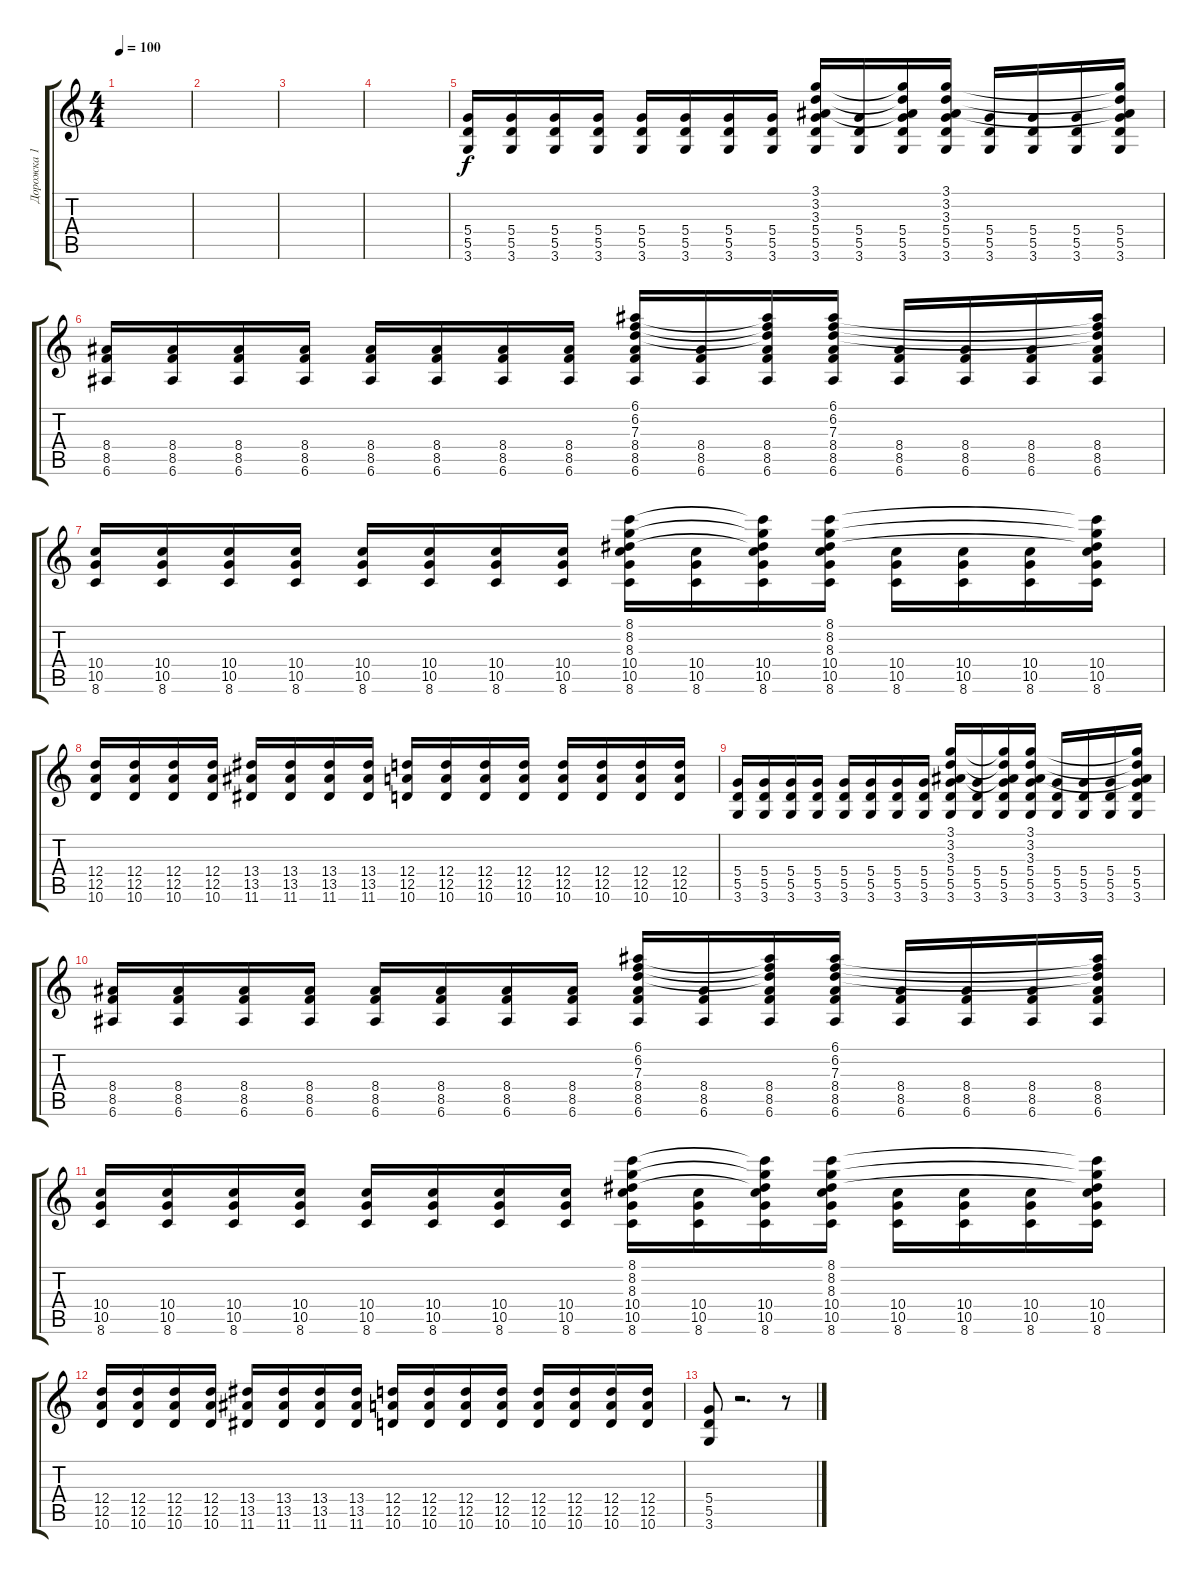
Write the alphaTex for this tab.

\track ("Дорожка 1" "Дорожка 1") {instrument electricguitarclean}
\staff {score tabs}
\tuning (E4 B3 G3 D3 A2 E2) {hide}
\ts (4 4)
\tempo 100
\clef g2
\ks c
|
|
|
|
(5.4 5.5 3.6).16 (5.4 5.5 3.6).16 (5.4 5.5 3.6).16 (5.4 5.5 3.6).16 (5.4 5.5 3.6).16 (5.4 5.5 3.6).16 (5.4 5.5 3.6).16 (5.4 5.5 3.6).16 (3.1 3.2 3.3 5.4 5.5 3.6).16 (5.4 5.5 3.6).16 (3.1{t} 3.2{t} 3.3{t} 5.4 5.5 3.6).16 (3.1 3.2 3.3 5.4 5.5 3.6).16 (5.4 5.5 3.6).16 (5.4 5.5 3.6).16 (5.4 5.5 3.6).16 (3.1{t} 3.2{t} 3.3{t} 5.4 5.5 3.6).16 |
(8.4 8.5 6.6).16 (8.4 8.5 6.6).16 (8.4 8.5 6.6).16 (8.4 8.5 6.6).16 (8.4 8.5 6.6).16 (8.4 8.5 6.6).16 (8.4 8.5 6.6).16 (8.4 8.5 6.6).16 (6.1 6.2 7.3 8.4 8.5 6.6).16 (8.4 8.5 6.6).16 (6.1{t} 6.2{t} 7.3{t} 8.4 8.5 6.6).16 (6.1 6.2 7.3 8.4 8.5 6.6).16 (8.4 8.5 6.6).16 (8.4 8.5 6.6).16 (8.4 8.5 6.6).16 (6.1{t} 6.2{t} 7.3{t} 8.4 8.5 6.6).16 |
(10.4 10.5 8.6).16 (10.4 10.5 8.6).16 (10.4 10.5 8.6).16 (10.4 10.5 8.6).16 (10.4 10.5 8.6).16 (10.4 10.5 8.6).16 (10.4 10.5 8.6).16 (10.4 10.5 8.6).16 (8.1 8.2 8.3 10.4 10.5 8.6).16 (10.4 10.5 8.6).16 (8.1{t} 8.2{t} 8.3{t} 10.4 10.5 8.6).16 (8.1 8.2 8.3 10.4 10.5 8.6).16 (10.4 10.5 8.6).16 (10.4 10.5 8.6).16 (10.4 10.5 8.6).16 (8.1{t} 8.2{t} 8.3{t} 10.4 10.5 8.6).16 |
(12.4 12.5 10.6).16 (12.4 12.5 10.6).16 (12.4 12.5 10.6).16 (12.4 12.5 10.6).16 (13.4 13.5 11.6).16 (13.4 13.5 11.6).16 (13.4 13.5 11.6).16 (13.4 13.5 11.6).16 (12.4 12.5 10.6).16 (12.4 12.5 10.6).16 (12.4 12.5 10.6).16 (12.4 12.5 10.6).16 (12.4 12.5 10.6).16 (12.4 12.5 10.6).16 (12.4 12.5 10.6).16 (12.4 12.5 10.6).16 |
(5.4 5.5 3.6).16 (5.4 5.5 3.6).16 (5.4 5.5 3.6).16 (5.4 5.5 3.6).16 (5.4 5.5 3.6).16 (5.4 5.5 3.6).16 (5.4 5.5 3.6).16 (5.4 5.5 3.6).16 (3.1 3.2 3.3 5.4 5.5 3.6).16 (5.4 5.5 3.6).16 (3.1{t} 3.2{t} 3.3{t} 5.4 5.5 3.6).16 (3.1 3.2 3.3 5.4 5.5 3.6).16 (5.4 5.5 3.6).16 (5.4 5.5 3.6).16 (5.4 5.5 3.6).16 (3.1{t} 3.2{t} 3.3{t} 5.4 5.5 3.6).16 |
(8.4 8.5 6.6).16 (8.4 8.5 6.6).16 (8.4 8.5 6.6).16 (8.4 8.5 6.6).16 (8.4 8.5 6.6).16 (8.4 8.5 6.6).16 (8.4 8.5 6.6).16 (8.4 8.5 6.6).16 (6.1 6.2 7.3 8.4 8.5 6.6).16 (8.4 8.5 6.6).16 (6.1{t} 6.2{t} 7.3{t} 8.4 8.5 6.6).16 (6.1 6.2 7.3 8.4 8.5 6.6).16 (8.4 8.5 6.6).16 (8.4 8.5 6.6).16 (8.4 8.5 6.6).16 (6.1{t} 6.2{t} 7.3{t} 8.4 8.5 6.6).16 |
(10.4 10.5 8.6).16 (10.4 10.5 8.6).16 (10.4 10.5 8.6).16 (10.4 10.5 8.6).16 (10.4 10.5 8.6).16 (10.4 10.5 8.6).16 (10.4 10.5 8.6).16 (10.4 10.5 8.6).16 (8.1 8.2 8.3 10.4 10.5 8.6).16 (10.4 10.5 8.6).16 (8.1{t} 8.2{t} 8.3{t} 10.4 10.5 8.6).16 (8.1 8.2 8.3 10.4 10.5 8.6).16 (10.4 10.5 8.6).16 (10.4 10.5 8.6).16 (10.4 10.5 8.6).16 (8.1{t} 8.2{t} 8.3{t} 10.4 10.5 8.6).16 |
(12.4 12.5 10.6).16 (12.4 12.5 10.6).16 (12.4 12.5 10.6).16 (12.4 12.5 10.6).16 (13.4 13.5 11.6).16 (13.4 13.5 11.6).16 (13.4 13.5 11.6).16 (13.4 13.5 11.6).16 (12.4 12.5 10.6).16 (12.4 12.5 10.6).16 (12.4 12.5 10.6).16 (12.4 12.5 10.6).16 (12.4 12.5 10.6).16 (12.4 12.5 10.6).16 (12.4 12.5 10.6).16 (12.4 12.5 10.6).16 |
(5.4 5.5 3.6).8 r.2{d} r.8
